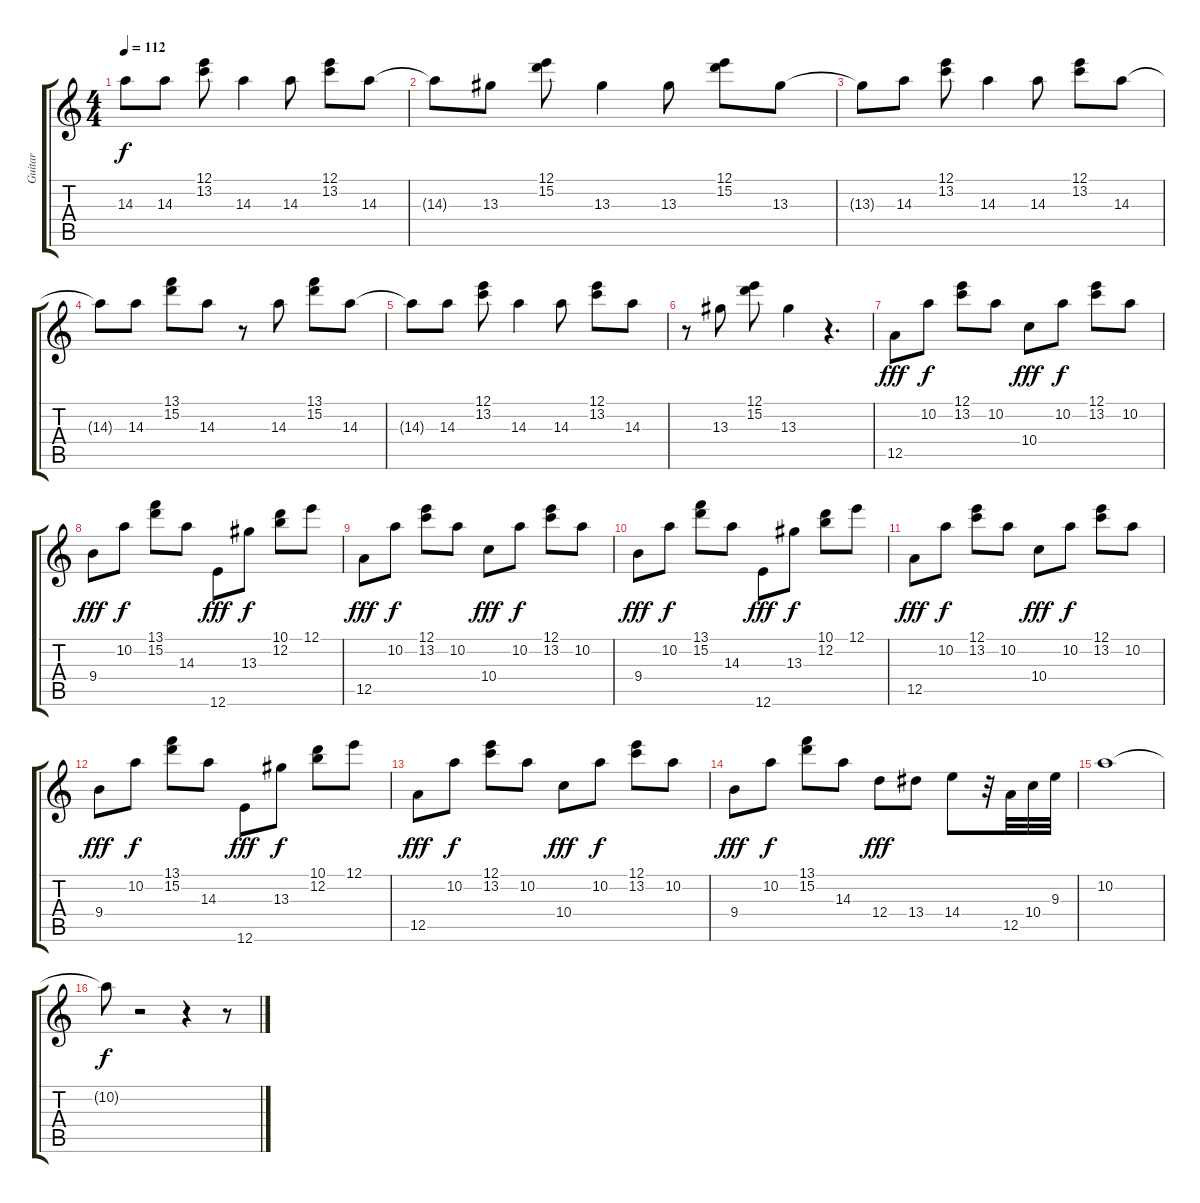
\track ("Guitar" "Guitar") {instrument acousticguitarsteel}
\staff {score tabs}
\tuning (E4 B3 G3 D3 A2 E2) {hide}
\ts (4 4)
\tempo 112
\clef g2
\ks c
14.3{t}.8{dy f} 14.3.8 (12.1 13.2).8 14.3.4 14.3.8 (12.1 13.2).8 14.3.8 |
14.3{t}.8 13.3.8 (12.1 15.2).8 13.3.4 13.3.8 (12.1 15.2).8 13.3.8 |
13.3{t}.8 14.3.8 (12.1 13.2).8 14.3.4 14.3.8 (12.1 13.2).8 14.3.8 |
14.3{t}.8 14.3.8 (13.1 15.2).8 14.3.8 r.8 14.3.8 (13.1 15.2).8 14.3.8 |
14.3{t}.8 14.3.8 (12.1 13.2).8 14.3.4 14.3.8 (12.1 13.2).8 14.3.8 |
r.8 13.3.8 (12.1 15.2).8 13.3.4 r.4{d} |
12.5.8{dy fff} 10.2.8{dy f} (12.1 13.2).8 10.2.8 10.4.8{dy fff} 10.2.8{dy f} (12.1 13.2).8 10.2.8 |
9.4.8{dy fff} 10.2.8{dy f} (13.1 15.2).8 14.3.8 12.6.8{dy fff} 13.3.8{dy f} (10.1 12.2).8 12.1.8 |
12.5.8{dy fff} 10.2.8{dy f} (12.1 13.2).8 10.2.8 10.4.8{dy fff} 10.2.8{dy f} (12.1 13.2).8 10.2.8 |
9.4.8{dy fff} 10.2.8{dy f} (13.1 15.2).8 14.3.8 12.6.8{dy fff} 13.3.8{dy f} (10.1 12.2).8 12.1.8 |
12.5.8{dy fff} 10.2.8{dy f} (12.1 13.2).8 10.2.8 10.4.8{dy fff} 10.2.8{dy f} (12.1 13.2).8 10.2.8 |
9.4.8{dy fff} 10.2.8{dy f} (13.1 15.2).8 14.3.8 12.6.8{dy fff} 13.3.8{dy f} (10.1 12.2).8 12.1.8 |
12.5.8{dy fff} 10.2.8{dy f} (12.1 13.2).8 10.2.8 10.4.8{dy fff} 10.2.8{dy f} (12.1 13.2).8 10.2.8 |
9.4.8{dy fff} 10.2.8{dy f} (13.1 15.2).8 14.3.8 12.4.8{dy fff} 13.4.8 14.4.8 r.32 12.5.32 10.4.32 9.3.32 |
10.2.1 |
10.2{t}.8{dy f} r.2 r.4 r.8
